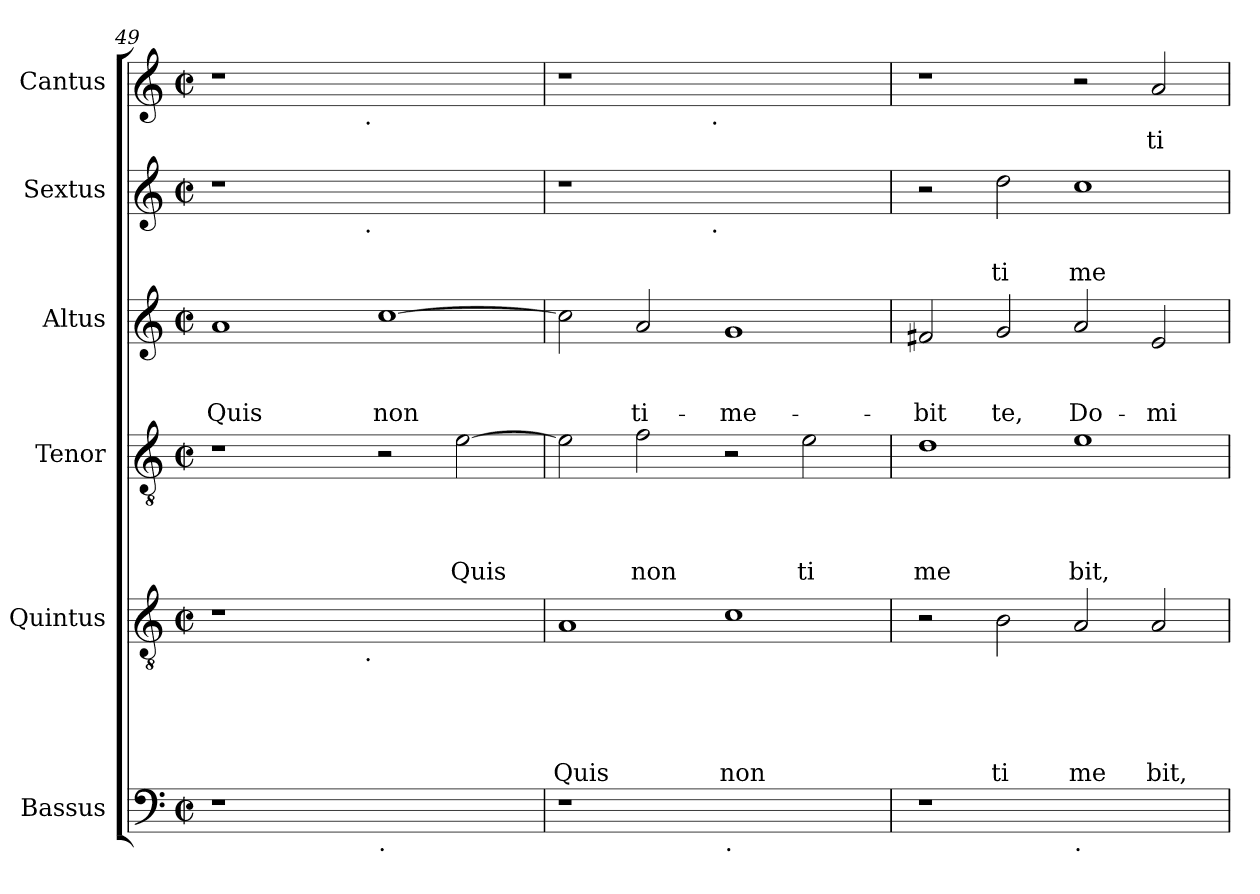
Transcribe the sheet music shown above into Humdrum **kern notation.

**kern	**kern	**text	**text	**text	**text	**text	**kern	**text	**text	**text	**text	**kern	**text	**text	**text	**kern	**text	**text	**kern	**text
*part6	*part5	*part5	*part5	*part5	*part5	*part5	*part4	*part4	*part4	*part4	*part4	*part3	*part3	*part3	*part3	*part2	*part2	*part2	*part1	*part1
*staff6	*staff5	*staff5	*staff5	*staff5	*staff5	*staff5	*staff4	*staff4	*staff4	*staff4	*staff4	*staff3	*staff3	*staff3	*staff3	*staff2	*staff2	*staff2	*staff1	*staff1
*I"Bassus	*I"Quintus	*	*	*	*	*	*I"Tenor	*	*	*	*	*I"Altus	*	*	*	*I"Sextus	*	*	*I"Cantus	*
!!LO:PB:g=z
*clefF4	*clefGv2	*	*	*	*	*	*clefGv2	*	*	*	*	*clefG2	*	*	*	*clefG2	*	*	*clefG2	*
*k[]	*k[]	*	*	*	*	*	*k[]	*	*	*	*	*k[]	*	*	*	*k[]	*	*	*k[]	*
*C:	*C:	*	*	*	*	*	*C:	*	*	*	*	*C:	*	*	*	*C:	*	*	*C:	*
*M2/2	*M2/2	*	*	*	*	*	*M2/2	*	*	*	*	*M2/2	*	*	*	*M2/2	*	*	*M2/2	*
*met(c|)	*met(c|)	*	*	*	*	*	*met(c|)	*	*	*	*	*met(c|)	*	*	*	*met(c|)	*	*	*met(c|)	*
=49	=49	=49	=49	=49	=49	=49	=49	=49	=49	=49	=49	=49	=49	=49	=49	=49	=49	=49	=49	=49
!	!	!	!	!	!	!	!	!	!	!	!	!	!	!	!LO:LY:b	!	!	!	!	!
*	*^	*	*	*	*	*	*	*	*	*	*	*	*	*	*	*^	*	*	*^	*
1r	1r	2ryy	.	.	.	.	.	1r	.	.	.	.	1a	.	.	Quis	1r	2ryy	.	.	1r	2ryy	.
.	.	4...ryy	.	.	.	.	.	.	.	.	.	.	.	.	.	.	.	4...ryy	.	.	.	4...ryy	.
!	!	!	!	!	!	!	!	!	!	!	!	!	!	!	!	!	!	!	!	!	!	!LO:TX:b:t=.	!
!	!	!	!	!	!	!	!	!	!	!	!	!	!	!	!	!	!	!LO:TX:b:t=.	!	!	!	!	!
!	!	!LO:TX:b:t=.	!	!	!	!	!	!	!	!	!	!	!	!	!	!	!	!	!	!	!	!	!
.	.	1ryy	.	.	.	.	.	.	.	.	.	.	.	.	.	.	.	1ryy	.	.	.	1ryy	.
!LO:TX:b:t=.	!	!	!	!	!	!	!	!	!	!	!	!	!	!	!	!	!	!	!	!	!	!	!
!	!	!	!	!	!	!	!	!	!	!	!	!	!	!	!	!LO:LY:b	!	!	!	!	!	!	!
1ryy	1ryy	.	.	.	.	.	.	2r	.	.	.	.	[>1cc	.	.	non	1ryy	.	.	.	1ryy	.	.
!	!	!	!	!	!	!	!	!	!	!	!	!LO:LY:b	!	!	!	!	!	!	!	!	!	!	!
.	.	.	.	.	.	.	.	[>2e\	.	.	.	Quis	.	.	.	.	.	.	.	.	.	.	.
.	.	32ryy	.	.	.	.	.	.	.	.	.	.	.	.	.	.	.	32ryy	.	.	.	32ryy	.
=50	=50	=50	=50	=50	=50	=50	=50	=50	=50	=50	=50	=50	=50	=50	=50	=50	=50	=50	=50	=50	=50	=50	=50
!	!	!	!	!	!	!	!LO:LY:b	!	!	!	!	!	!	!	!	!	!	!	!	!	!	!	!
*	*v	*v	*	*	*	*	*	*	*	*	*	*	*	*	*	*	*	*	*	*	*	*	*
1r	1A	.	.	.	.	Quis	2e\]	.	.	.	.	2cc\]	.	.	.	1r	2ryy	.	.	1r	2ryy	.
!	!	!	!	!	!	!	!	!	!	!	!LO:LY:b	!	!	!	!LO:LY:b	!	!	!	!	!	!	!
.	.	.	.	.	.	.	2f\	.	.	.	non	2a/	.	.	ti-	.	4...ryy	.	.	.	4...ryy	.
!	!	!	!	!	!	!	!	!	!	!	!	!	!	!	!	!	!	!	!	!	!LO:TX:b:t=.	!
!	!	!	!	!	!	!	!	!	!	!	!	!	!	!	!	!	!LO:TX:b:t=.	!	!	!	!	!
.	.	.	.	.	.	.	.	.	.	.	.	.	.	.	.	.	1ryy	.	.	.	1ryy	.
!LO:TX:b:t=.	!	!	!	!	!	!	!	!	!	!	!	!	!	!	!	!	!	!	!	!	!	!
!	!	!	!	!	!	!LO:LY:b	!	!	!	!	!	!	!	!	!LO:LY:b	!	!	!	!	!	!	!
1ryy	1c	.	.	.	.	non	2r	.	.	.	.	1g	.	.	-me-	1ryy	.	.	.	1ryy	.	.
!	!	!	!	!	!	!	!	!	!	!	!LO:LY:b	!	!	!	!	!	!	!	!	!	!	!
.	.	.	.	.	.	.	2e\	.	.	.	ti	.	.	.	.	.	.	.	.	.	.	.
.	.	.	.	.	.	.	.	.	.	.	.	.	.	.	.	.	32ryy	.	.	.	32ryy	.
=51	=51	=51	=51	=51	=51	=51	=51	=51	=51	=51	=51	=51	=51	=51	=51	=51	=51	=51	=51	=51	=51	=51
!	!	!	!	!	!	!	!	!	!	!	!LO:LY:b	!	!	!	!LO:LY:b	!	!	!	!	!	!	!
*	*	*	*	*	*	*	*	*	*	*	*	*	*	*	*	*v	*v	*	*	*	*	*
*	*	*	*	*	*	*	*	*	*	*	*	*	*	*	*	*	*	*	*v	*v	*
1r	2r	.	.	.	.	.	1d	.	.	.	me	2f#X/	.	.	-bit	2r	.	.	1r	.
!	!	!	!	!	!	!LO:LY:b	!	!	!	!	!	!	!	!	!LO:LY:b	!	!	!LO:LY:b	!	!
.	2B\	.	.	.	.	ti	.	.	.	.	.	2g/	.	.	te,	2dd\	.	ti	.	.
!LO:TX:b:t=.	!	!	!	!	!	!	!	!	!	!	!	!	!	!	!	!	!	!	!	!
!	!	!	!	!	!	!LO:LY:b	!	!	!	!	!LO:LY:b	!	!	!	!LO:LY:b	!	!	!LO:LY:b	!	!
1ryy	2A/	.	.	.	.	me	1e	.	.	.	bit,	2a/	.	.	Do-	1cc	.	me	2r	.
!	!	!	!	!	!	!LO:LY:b	!	!	!	!	!	!	!	!	!LO:LY:b	!	!	!	!	!LO:LY:b
.	2A/	.	.	.	.	bit,	.	.	.	.	.	2e/	.	.	-mi-	.	.	.	2a/	ti-
=	=	=	=	=	=	=	=	=	=	=	=	=	=	=	=	=	=	=	=	=
*-	*-	*-	*-	*-	*-	*-	*-	*-	*-	*-	*-	*-	*-	*-	*-	*-	*-	*-	*-	*-
